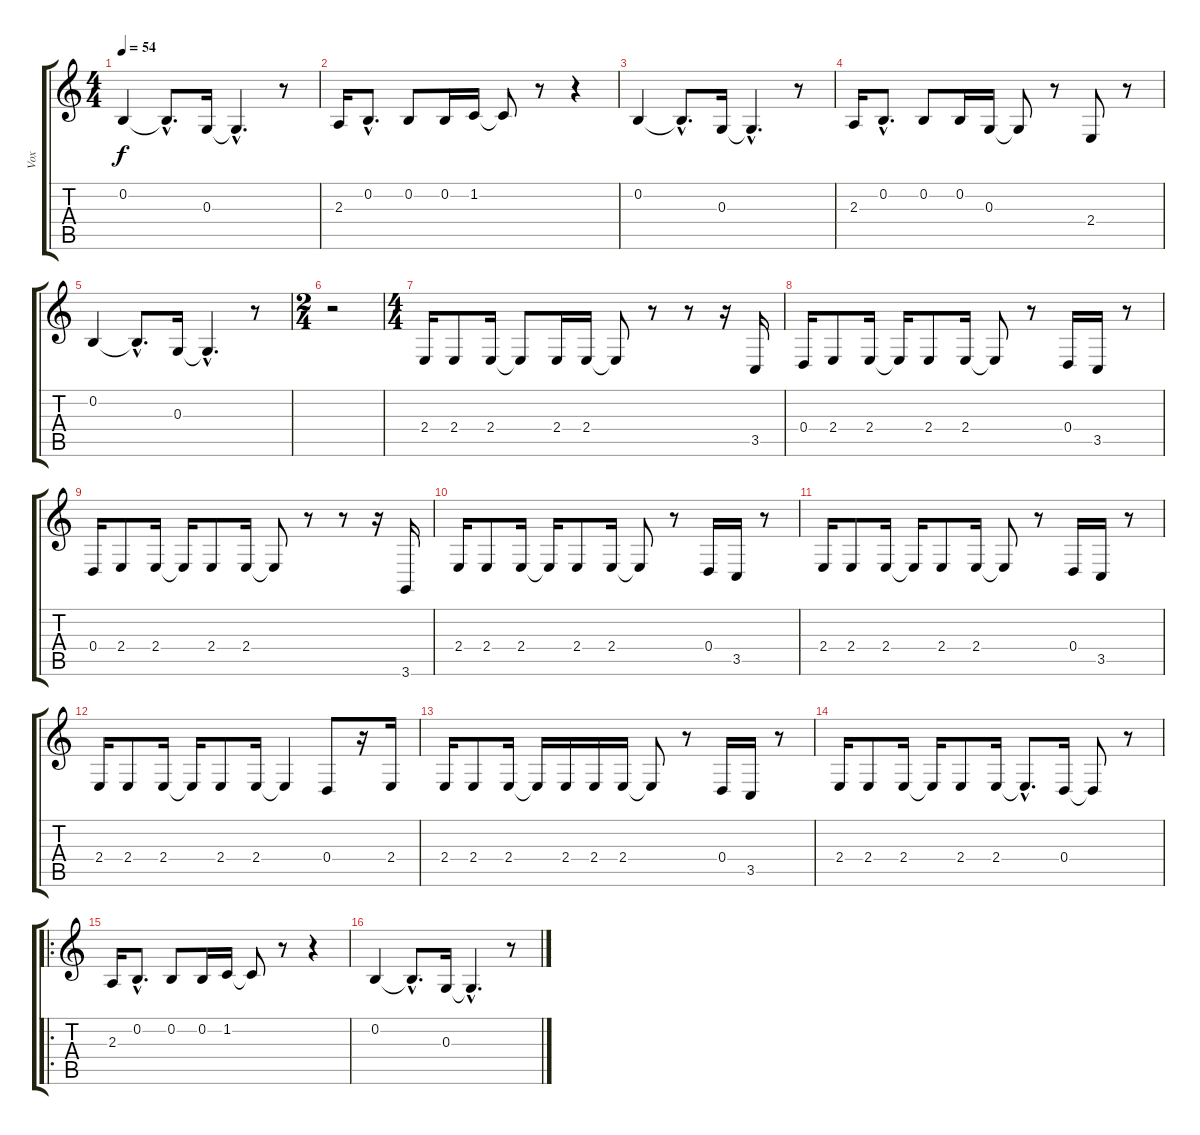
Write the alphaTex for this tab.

\track ("Vox" "Vox") {instrument synthvoice}
\staff {score tabs}
\tuning (E4 B3 G3 D3 A2 E2) {hide}
\ts (4 4)
\tempo 54
\clef g2
\ks c
0.2.4{dy f} 0.2{hac t}.8{d} 0.3.16 0.3{hac t}.4{d} r.8 |
2.3.16 0.2{hac}.8{d} 0.2.8 0.2.16 1.2.16 1.2{t}.8 r.8 r.4 |
0.2.4 0.2{hac t}.8{d} 0.3.16 0.3{hac t}.4{d} r.8 |
2.3.16 0.2{hac}.8{d} 0.2.8 0.2.16 0.3.16 0.3{t}.8 r.8 2.4.8 r.8 |
0.2.4 0.2{hac t}.8{d} 0.3.16 0.3{hac t}.4{d} r.8 |
\ts (2 4)
r.2 |
\ts (4 4)
2.4.16 2.4.8 2.4.16 2.4{t}.8 2.4.16 2.4.16 2.4{t}.8 r.8 r.8 r.16 3.5.16 |
0.4.16 2.4.8 2.4.16 2.4{t}.16 2.4.8 2.4.16 2.4{t}.8 r.8 0.4.16 3.5.16 r.8 |
0.4.16 2.4.8 2.4.16 2.4{t}.16 2.4.8 2.4.16 2.4{t}.8 r.8 r.8 r.16 3.6.16 |
2.4.16 2.4.8 2.4.16 2.4{t}.16 2.4.8 2.4.16 2.4{t}.8 r.8 0.4.16 3.5.16 r.8 |
2.4.16 2.4.8 2.4.16 2.4{t}.16 2.4.8 2.4.16 2.4{t}.8 r.8 0.4.16 3.5.16 r.8 |
2.4.16 2.4.8 2.4.16 2.4{t}.16 2.4.8 2.4.16 2.4{t}.4 0.4.8 r.16 2.4.16 |
2.4.16 2.4.8 2.4.16 2.4{t}.16 2.4.16 2.4.16 2.4.16 2.4{t}.8 r.8 0.4.16 3.5.16 r.8 |
2.4.16 2.4.8 2.4.16 2.4{t}.16 2.4.8 2.4.16 2.4{hac t}.8{d} 0.4.16 0.4{t}.8 r.8 |
\ro
2.3.16 0.2{hac}.8{d} 0.2.8 0.2.16 1.2.16 1.2{t}.8 r.8 r.4 |
0.2.4 0.2{hac t}.8{d} 0.3.16 0.3{hac t}.4{d} r.8
